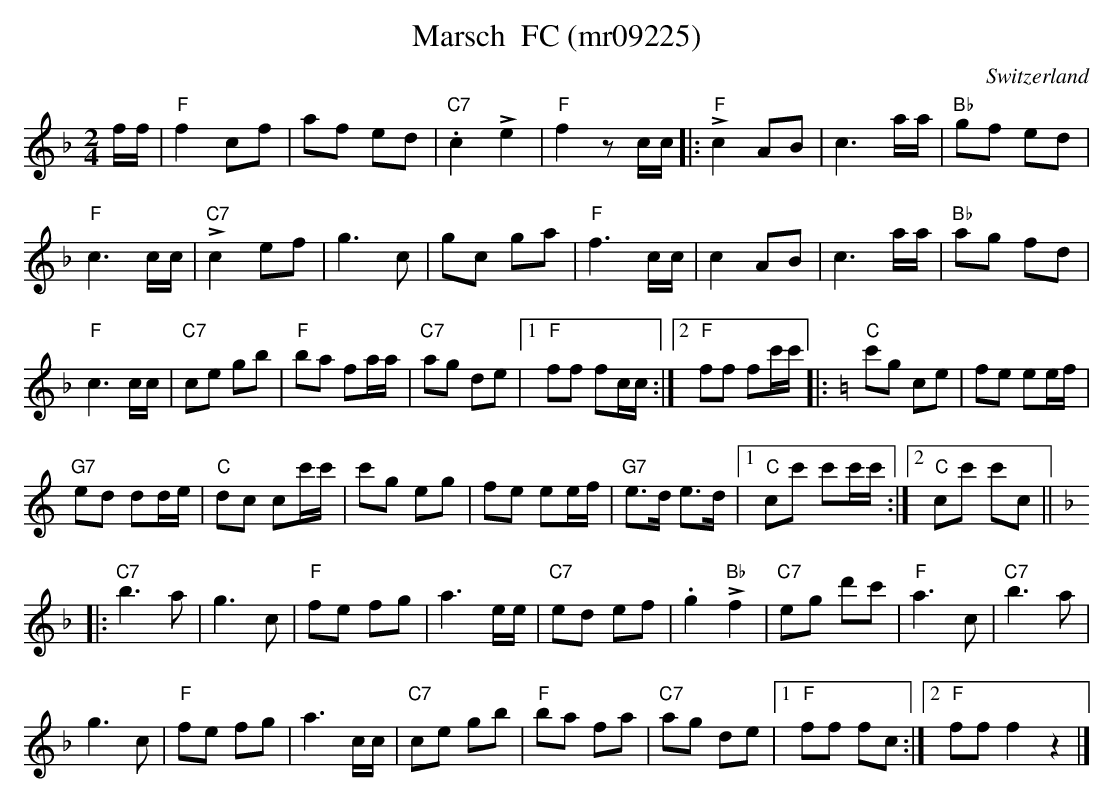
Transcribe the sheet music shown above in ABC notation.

X:1
T:Marsch  FC (mr09225)
M:2/4
L:1/8
O:Switzerland
K:F major
f/f/ |"F"f2 cf | af ed | "C7".c2!>!e2 | "F"f2zc/c/ |: !>!"F"c2 AB | c3a/a/ | "Bb"gf ed |
 "F"c3c/c/ | !>!"C7"c2 ef | g3c | gc ga | "F"f3c/c/ | c2AB | c3a/a/ | "Bb"ag fd |
"F"c3c/c/ | "C7"ce gb | "F"ba fa/a/ | "C7"ag de |1 "F"ff fc/c/ :|2 "F"ff fc'/c'/ |: [K:C] "C"c'g ce | fe ee/f/ |
"G7"ed dd/e/ | "C"dc cc'/c'/ | c'g eg | fe ee/f/ | "G7"e>d e>d |1 "C"cc' c'c'/c'/ :|2  "C"cc' c'c  ||
|: [K:F] "C7"b3a | g3c | "F"fe fg | a3 e/e/ | "C7"ed ef | .g2!>!"Bb"f2 | "C7"eg d'c' | "F"a3c | "C7"b3a |
g3c | "F"fe fg | a3c/c/ | "C7"ce gb | "F"ba fa | "C7"ag de |1 "F"ff fc :|2 "F"ff f2z2 |]
